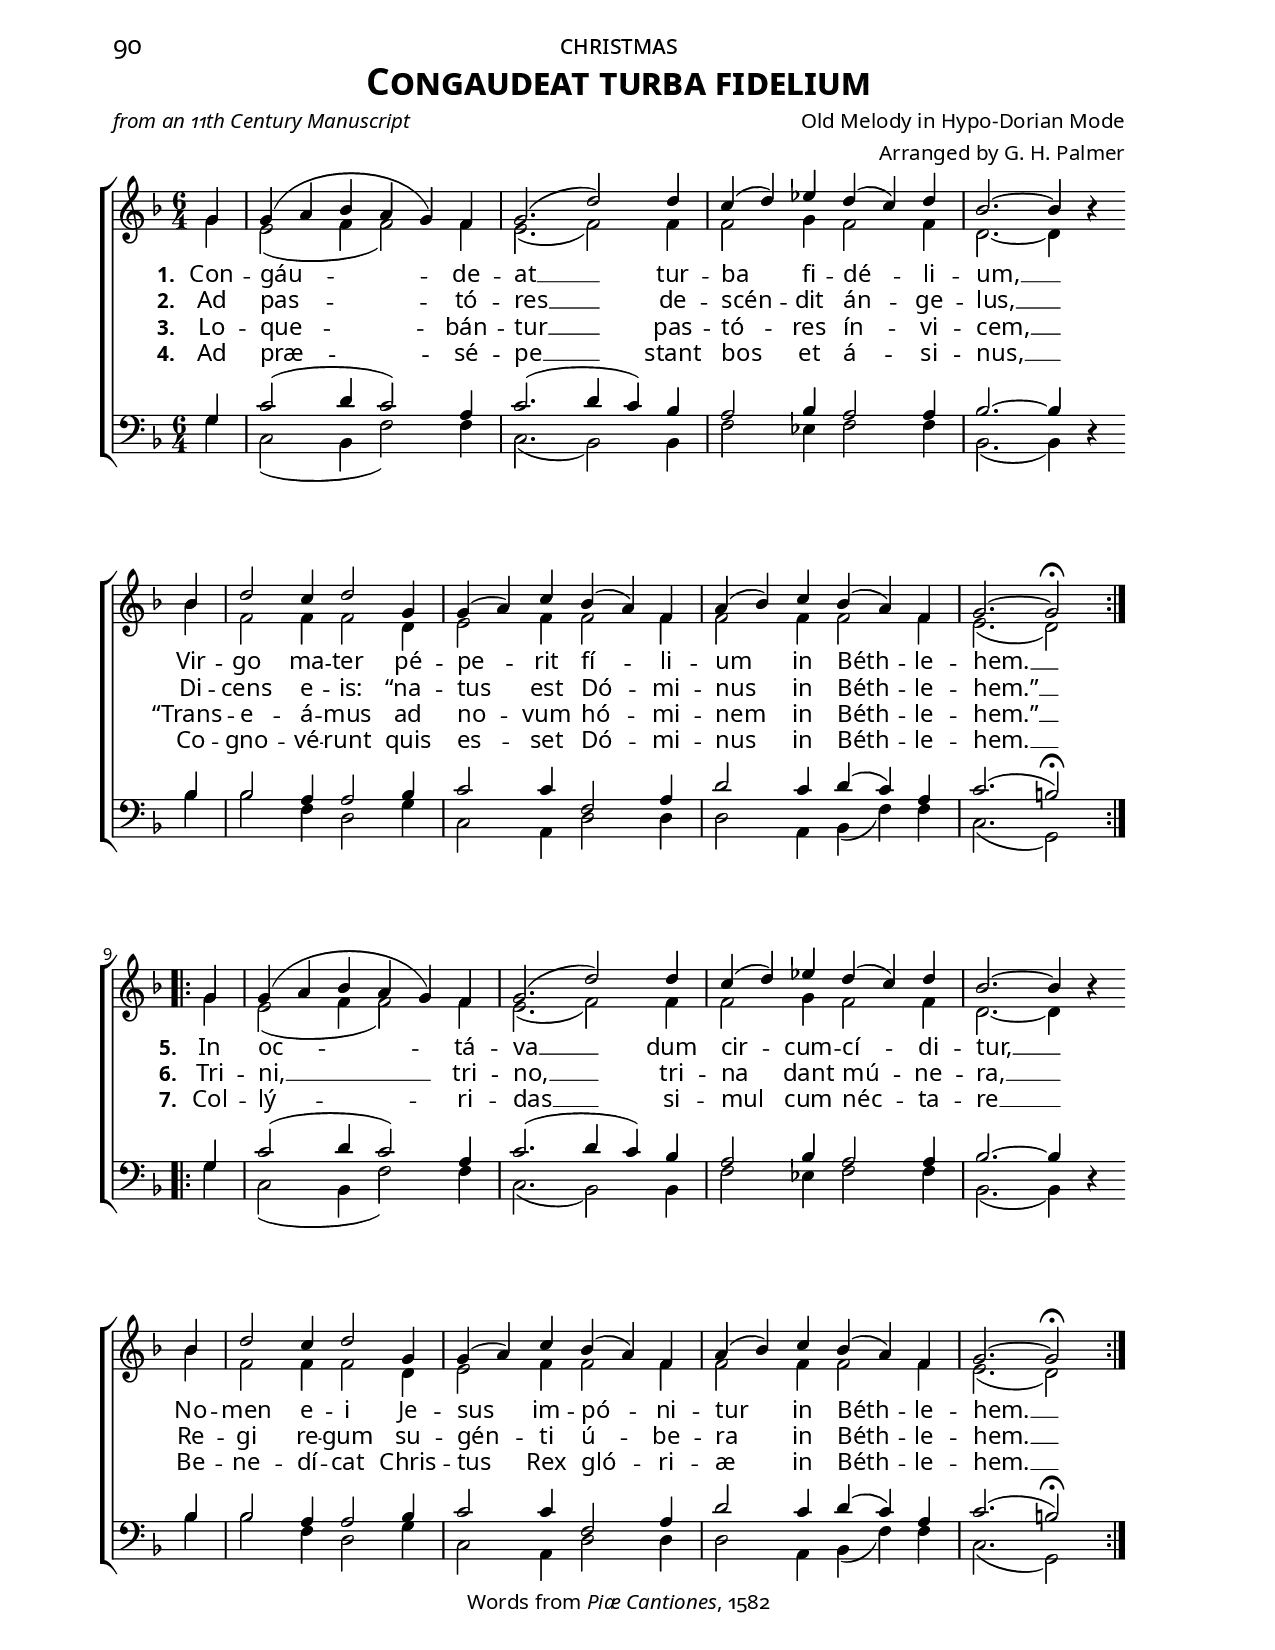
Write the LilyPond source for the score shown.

\version "2.24.0"
\include "util.ly"
\paper {
  print-all-headers = ##t
  paper-height = 11\in
  paper-width = 8.5\in
  indent = 0\in
  %system-system-spacing = #'((basic-distance . 10) (padding . 0))
  %score-markup-spacing =
  %  #'((basic-distance . 0)
  %     (minimum-distance . 0)
  %     (padding . -11)
  %     (stretchability . 100))
  system-system-spacing =
    #'((basic-distance . 0)
       (minimum-distance . 0)
       (padding . -1)
       (stretchability . 100))
  ragged-last-bottom = ##f
  ragged-bottom = ##f
  two-sided = ##t
  inner-margin = 1\in
  outer-margin = 0.75\in
  top-margin = 0.26\in
  bottom-margin = 0.25\in
  first-page-number = #090
  print-first-page-number = ##t
  headerLine = \markup{\override #'(font-name . "Garamond Premier Pro") \smallCapsOldStyle"christmas"}
  oddHeaderMarkup = \markup\fill-line{
     \override #'(font-name . "Garamond Premier Pro")\abs-fontsize #12.5
     \combine 
        \fill-line{"" \if \should-print-page-number
        \oldStylePageNum""
        }
        \fill-line{\headerLine}
  }
  evenHeaderMarkup = \markup {
     \override #'(font-name . "Garamond Premier Pro")\abs-fontsize #12.5
     \combine
        \if \should-print-page-number
        \oldStylePageNum""
        \fill-line{\headerLine}
  }
}

#(set-global-staff-size 18) \paper{ #(define fonts (make-pango-font-tree "Garamond Premier Pro" "Garamond Premier Pro" "Garamond Premier Pro" (/ 18 20))) }
global = {
  \key f \major
  \time 6/4
}

sopMusic = \relative c'' {
  \repeat volta 2 {
    \partial 4 g4 |
    g( a bes a g) f |
    g2.( d'2)  d4 |
    c( d) ees d( c) d |
    bes2.~ bes4 bes\rest \bar""\break bes |
    
    d2 c4 d2 g,4 |
    g( a) c bes( a) f |
    a( bes) c bes( a) f |
    \partial 4*5 g2.~ g2\fermata \break 
  }
}
sopWords = \lyricmode {
  
}

altoMusic = \relative c'' {
  g4 |
  e2( f4 f2) f4 |
  e2.( f2) f4 |
  f2 g4 f2 f4 |
  d2.~ d4 s4 bes' |
  
  f2 f4 f2 d4 |
  e2 f4 f2 f4 |
  f2 f4 f2 f4 |
  e2.( d2)
}
altoWords = \lyricmode {
  \dropLyricsIX
  \set stanza = #"1. "
  Con -- gáu -- de -- at __ tur -- ba fi -- dé -- li -- um, __
  Vir -- go ma -- ter pé -- pe -- rit fí -- li -- um
  in Béth -- le -- hem. __
  
  
  \set stanza = #"5. "
  In oc -- tá -- va __ dum cir -- cum -- cí -- di -- tur, __
  No -- men e -- i Je -- sus im -- pó -- ni -- tur
  in Béth -- le -- hem. __
}
altoWordsII = \lyricmode {
  \dropLyricsIX
%\markup\italic
  \set stanza = #"2. "  
  Ad pas -- tó -- res __ de -- scén -- dit án -- ge -- lus, __
  Di -- cens e -- is: “na -- tus est Dó -- mi -- nus
  in Béth -- le -- hem.” __
  
  
  \set stanza = #"6. "
  Tri -- ni, __ tri -- no, __ tri -- na dant mú -- ne -- ra, __
  Re -- gi re -- gum su -- gén -- ti ú -- be -- ra
  in Béth -- le -- hem. __
}
altoWordsIII = \lyricmode {
  \dropLyricsIX
  \set stanza = #"3. "
  Lo -- que -- bán -- tur __ pas -- tó -- res ín -- vi -- cem, __
  “Trans -- e -- á -- mus ad no -- vum hó -- mi -- nem
  in Béth -- le -- hem.” __
  
  
  \set stanza = #"7. "
  Col -- lý -- ri -- das __ si -- mul cum néc -- ta -- re __
  Be -- ne -- dí -- cat Chris -- tus Rex gló -- ri -- æ
  in Béth -- le -- hem. __
}
altoWordsIV = \lyricmode {
  \dropLyricsIX
  \set stanza = #"4. "
  Ad præ -- sé -- pe __ stant bos et á -- si -- nus, __
  Co -- gno -- vé -- runt quis es -- set Dó -- mi -- nus
  in Béth -- le -- hem. __
}
altoWordsV = \lyricmode {
}
altoWordsVI = \lyricmode {
}
altoWordsVII = \lyricmode {
}
tenorMusic = \relative c' {
  g4 |
  c2( d4 c2) a4 |
  c2.( d4 c4) bes |
  a2 bes4 a2 a4 |
  bes2.~ bes4 s4 bes |
  
  bes2 a4 a2 bes4 |
  c2 c4 f,2 a4 |
  d2 c4 d( c) a |
  c2.( b2\fermata)
}
tenorWords = \lyricmode {

}

bassMusic = \relative c' {
  g4 |
  c,2( bes4 f'2) f4 |
  c2.( bes2) bes4 |
  f'2 ees4 f2 f4 |
  bes,2.( bes4) d4\rest bes'4 |
  
  bes2 f4 d2 g4 |
  c,2 a4 d2 d4 |
  d2 a4 bes( f') f |
  c2.( g2)
}
bassWords = \lyricmode {

}

pianoRH = \relative c' {
  
}
pianoLH = \relative c' {
  
}

\score {
  <<
   \new ChoirStaff <<
%    \new Lyrics = sopranos { s1 }
    \new Staff = women <<
      \new Voice = "sopranos" {
        \voiceOne
        << \global \repeat unfold2\sopMusic >>
      }
      \new Voice = "altos" {
        \voiceTwo
        << \global \repeat unfold2\altoMusic >>
      }
    >>
    \new Staff = men <<
      \clef bass
      \new Voice = "tenors" {
        \voiceOne
        << \global \repeat unfold2\tenorMusic >>
      }
      \new Voice = "basses" {
        \voiceTwo << \global \repeat unfold2\bassMusic >>
      }
    >>
%    \new Lyrics = basses { s1 }
%    \context Lyrics = sopranos \lyricsto sopranos \sopWords
    \new Lyrics = "altosVII"  \with { alignBelowContext = #"women" } \lyricsto "sopranos" \altoWordsVII
    \new Lyrics = "altosVI"  \with { alignBelowContext = #"women" } \lyricsto "sopranos" \altoWordsVI
    \new Lyrics = "altosV"  \with { alignBelowContext = #"women" } \lyricsto "sopranos" \altoWordsV
    \new Lyrics = "altosIV"  \with { alignBelowContext = #"women" } \lyricsto "sopranos" \altoWordsIV
    \new Lyrics = "altosIII"  \with { alignBelowContext = #"women" } \lyricsto "sopranos" \altoWordsIII
    \new Lyrics = "altosII"  \with { alignBelowContext = #"women" } \lyricsto "sopranos" \altoWordsII
    \new Lyrics = "altos"  \with { alignBelowContext = #"women" \override VerticalAxisGroup.nonstaff-relatedstaff-spacing = #'((padding . -0.5))} \lyricsto "sopranos" \altoWords
    \context Lyrics = tenors \lyricsto tenors \tenorWords
%    \context Lyrics = basses \lyricsto basses \bassWords
   >>
%    \new PianoStaff << \new Staff { \new Voice { \pianoRH } } \new Staff { \clef "bass" \pianoLH } >>
  >>
  \layout {
  \context {
    \Lyrics
    \override LyricText.font-size = #1.3
  }
    \context {
      \Score
      %\override SpacingSpanner.base-shortest-duration = #(ly:make-moment 1/8)
      %\override SpacingSpanner.common-shortest-duration = #(ly:make-moment 1/4)
    }
    \context {
      % a little smaller so lyrics
      % can be closer to the staff
      \Staff
      \override VerticalAxisGroup.minimum-Y-extent = #'(-3 . 3)
    }
    \context {
      \Lyrics
      \override LyricText.X-offset = #center-on-word
    }
  }
  \header {
    title = \markup{\override #'(font-name . "Garamond Premier Pro Semibold"){ \abs-fontsize #18 \smallCapsOldStyle"Congaudeat turba fidelium"}}
    poet = \markup\concat{\italic \oldStyleNum"from an 11th Century Manuscript"}
    composer = \markup\oldStyleNum"Old Melody in Hypo-Dorian Mode"
    arranger = \markup\oldStyleNum"Arranged by G. H. Palmer"
  }
}
\header {
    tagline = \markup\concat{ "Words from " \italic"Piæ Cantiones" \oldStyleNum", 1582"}
  }

